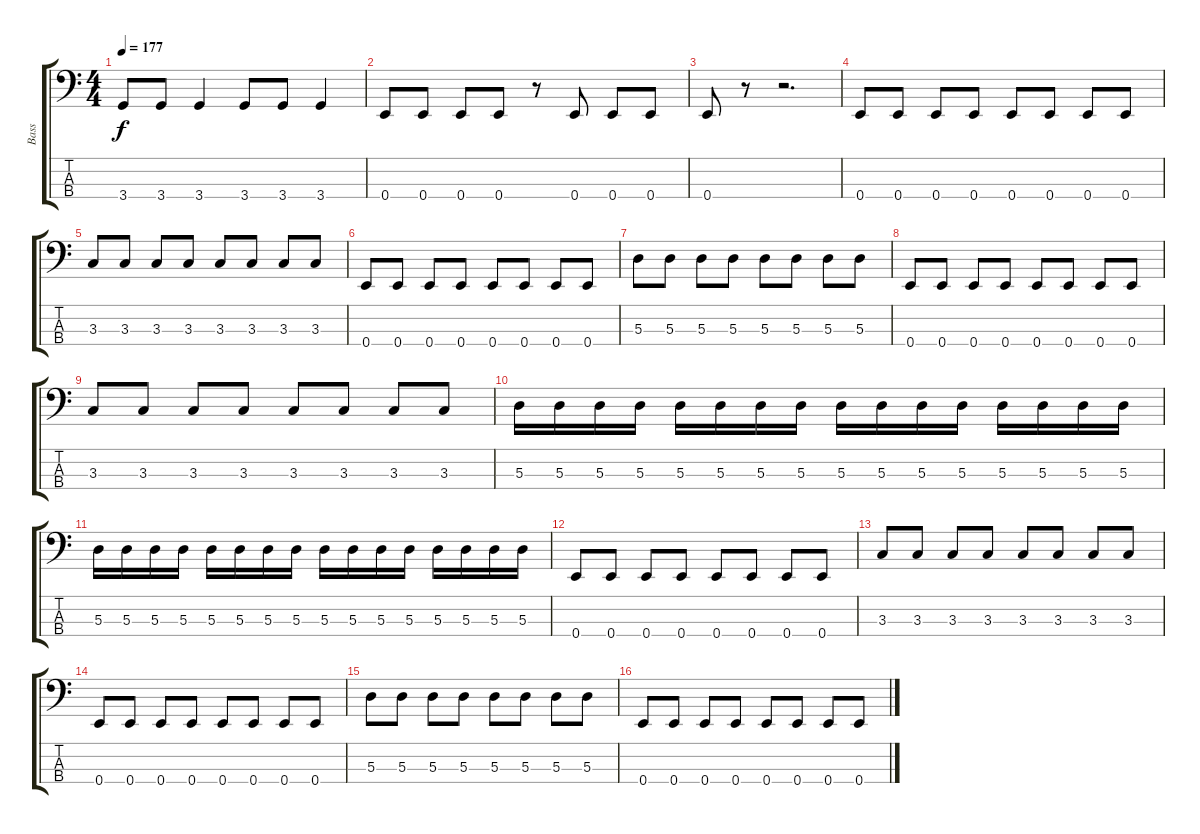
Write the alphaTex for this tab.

\track ("Bass" "Bass") {instrument electricbasspick}
\staff {score tabs}
\tuning (G2 D2 A1 E1) {hide}
\ts (4 4)
\tempo 177
\clef f4
\ks c
3.4.8{dy f} 3.4.8 3.4.4 3.4.8 3.4.8 3.4.4 |
0.4.8 0.4.8 0.4.8 0.4.8 r.8 0.4.8 0.4.8 0.4.8 |
0.4.8 r.8 r.2{d} |
0.4.8 0.4.8 0.4.8 0.4.8 0.4.8 0.4.8 0.4.8 0.4.8 |
3.3.8 3.3.8 3.3.8 3.3.8 3.3.8 3.3.8 3.3.8 3.3.8 |
0.4.8 0.4.8 0.4.8 0.4.8 0.4.8 0.4.8 0.4.8 0.4.8 |
5.3.8 5.3.8 5.3.8 5.3.8 5.3.8 5.3.8 5.3.8 5.3.8 |
0.4.8 0.4.8 0.4.8 0.4.8 0.4.8 0.4.8 0.4.8 0.4.8 |
3.3.8 3.3.8 3.3.8 3.3.8 3.3.8 3.3.8 3.3.8 3.3.8 |
5.3.16 5.3.16 5.3.16 5.3.16 5.3.16 5.3.16 5.3.16 5.3.16 5.3.16 5.3.16 5.3.16 5.3.16 5.3.16 5.3.16 5.3.16 5.3.16 |
5.3.16 5.3.16 5.3.16 5.3.16 5.3.16 5.3.16 5.3.16 5.3.16 5.3.16 5.3.16 5.3.16 5.3.16 5.3.16 5.3.16 5.3.16 5.3.16 |
0.4.8 0.4.8 0.4.8 0.4.8 0.4.8 0.4.8 0.4.8 0.4.8 |
3.3.8 3.3.8 3.3.8 3.3.8 3.3.8 3.3.8 3.3.8 3.3.8 |
0.4.8 0.4.8 0.4.8 0.4.8 0.4.8 0.4.8 0.4.8 0.4.8 |
5.3.8 5.3.8 5.3.8 5.3.8 5.3.8 5.3.8 5.3.8 5.3.8 |
0.4.8 0.4.8 0.4.8 0.4.8 0.4.8 0.4.8 0.4.8 0.4.8
